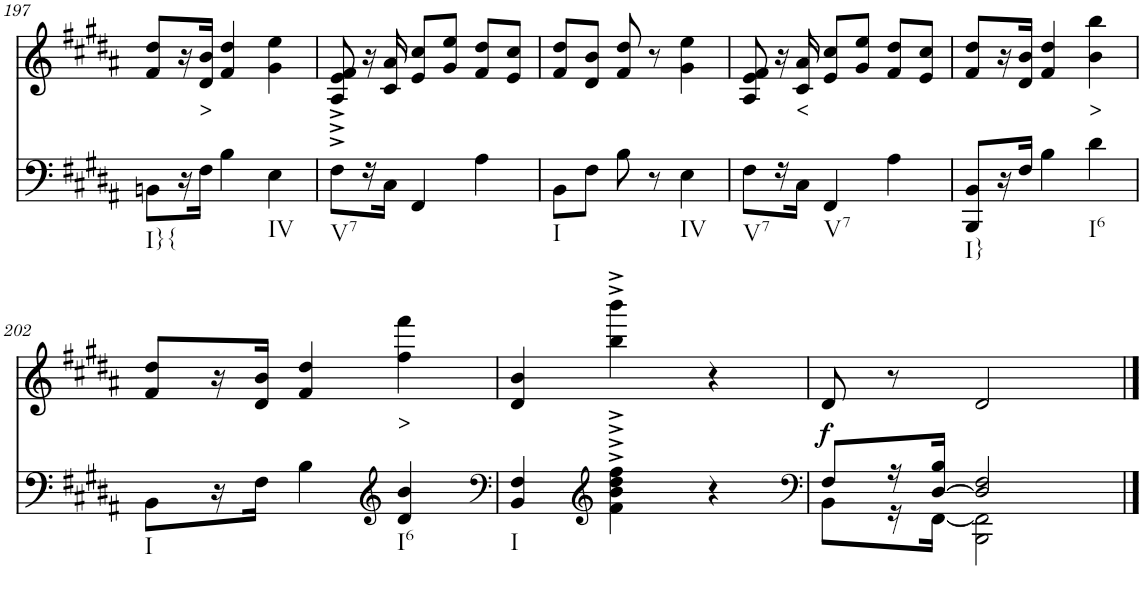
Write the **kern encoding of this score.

**kern	**kern	**text	**dynam
*part2	*part1	*part1	*part1
*staff2	*staff1	*staff1	*staff1
*I"Piano	*I"Piano	*	*
*I'Pno	*I'Pno	*	*
!!LO:PB:g=z
*clefF4	*clefG2	*	*
*k[f#c#g#d#a#]	*k[f#c#g#d#a#]	*	*
*M3/4	*M3/4	*	*
=197	=197	=197	=197
!LO:TX:b:t=I}{	!	!	!
8BBn\L	8f#/ 8dd#/L	.	.
16r	16r	.	.
!	!	!LO:LY:b	!
16F#\JJ	16d#/ 16b/JJ	>	.
4B\	4f#/ 4dd#/	.	.
!LO:TX:b:t=IV	!	!	!
4E\	4g#\ 4ee\	.	.
=198	=198	=198	=198
!LO:TX:b:t=V7	!	!	!
8F#\L	8A#/^ 8e/^ 8f#/^	.	.
16r	16r	.	.
16C#\JJ	16c#/ 16a#/	.	.
4FF#/	8e/ 8cc#/L	.	.
.	8g#/ 8ee/J	.	.
4A#\	8f#/ 8dd#/L	.	.
.	8e/ 8cc#/J	.	.
=199	=199	=199	=199
!LO:TX:b:t=I	!	!	!
8BB\L	8f#/ 8dd#/L	.	.
8F#\J	8d#/ 8b/J	.	.
8B\	8f#/ 8dd#/	.	.
8r	8r	.	.
!LO:TX:b:t=IV	!	!	!
4E\	4g#\ 4ee\	.	.
=200	=200	=200	=200
!LO:TX:b:t=V7	!	!	!
8F#\L	8A#/ 8e/ 8f#/	.	.
16r	16r	.	.
!	!	!LO:LY:b	!
16C#\JJ	16c#/ 16a#/	<	.
!LO:TX:b:t=V7	!	!	!
4FF#/	8e/ 8cc#/L	.	.
.	8g#/ 8ee/J	.	.
4A#\	8f#/ 8dd#/L	.	.
.	8e/ 8cc#/J	.	.
=201	=201	=201	=201
!LO:TX:b:t=I}	!	!	!
8BBB/ 8BB/L	8f#/ 8dd#/L	.	.
16r	16r	.	.
16F#/JJ	16d#/ 16b/JJ	.	.
4B\	4f#/ 4dd#/	.	.
!LO:TX:b:t=I6	!	!	!
!	!	!LO:LY:b	!
4d#\	4b\ 4bb\	>	.
!!LO:LB:g=z
=202	=202	=202	=202
!LO:TX:b:t=I	!	!	!
8BB\L	8f#/ 8dd#/L	.	.
16r	16r	.	.
16F#\JJ	16d#/ 16b/JJ	.	.
4B\	4f#/ 4dd#/	.	.
*clefG2	*	*	*
!LO:TX:b:t=I6	!	!	!
!	!	!LO:LY:b	!
4d#/ 4b/	4ff#\ 4fff#\	>	.
=203	=203	=203	=203
*clefF4	*	*	*
!LO:TX:b:t=I	!	!	!
4BB/ 4F#/	4d#/ 4b/	.	.
*clefG2	*	*	*
4f#\^ 4b\^ 4dd#\^ 4ff#\^	4bb\^ 4bbb\^	.	.
4r	4r	.	.
=204	=204	=204	=204
*clefF4	*	*	*
*^	*	*	*
!	!	!	!	!LO:DY:b
8F#/L	8BB\L	8d#/	.	f
16r	16r	8r	.	.
[16D#/ 16B/JJ	[16FF#\JJ	.	.	.
2D#/] 2F#/	2BBB\ 2FF#\]	2d#/	.	.
*v	*v	*	*	*
==	==	==	==
*-	*-	*-	*-
